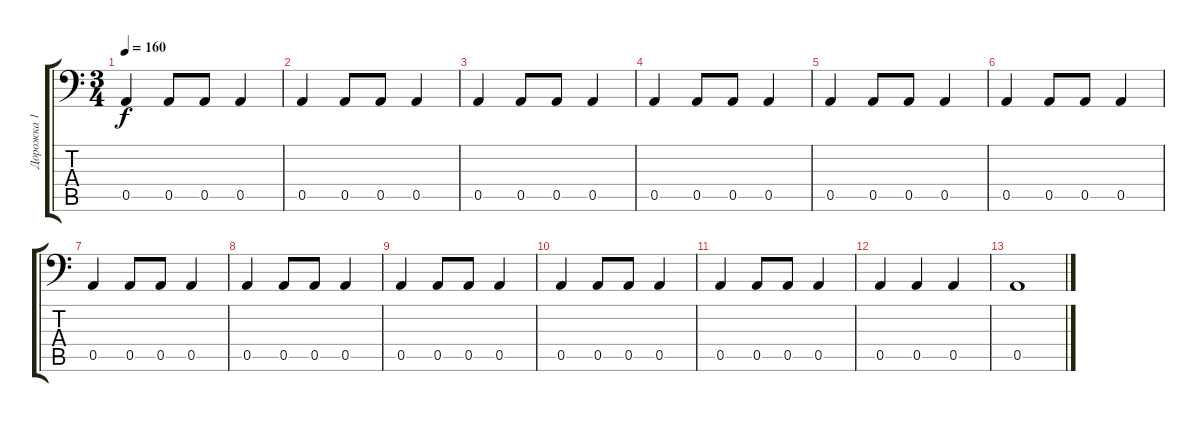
\track ("Дорожка 1" "Дорожка 1") {instrument electricbassfinger}
\staff {score tabs}
\tuning (E3 B2 G2 D2 A1 E1) {hide}
\ts (3 4)
\tempo 160
\clef f4
\ks c
0.5.4{dy f} 0.5.8 0.5.8 0.5.4 |
0.5.4 0.5.8 0.5.8 0.5.4 |
0.5.4 0.5.8 0.5.8 0.5.4 |
0.5.4 0.5.8 0.5.8 0.5.4 |
0.5.4 0.5.8 0.5.8 0.5.4 |
0.5.4 0.5.8 0.5.8 0.5.4 |
0.5.4 0.5.8 0.5.8 0.5.4 |
0.5.4 0.5.8 0.5.8 0.5.4 |
0.5.4 0.5.8 0.5.8 0.5.4 |
0.5.4 0.5.8 0.5.8 0.5.4 |
0.5.4 0.5.8 0.5.8 0.5.4 |
0.5.4 0.5.4 0.5.4 |
0.5.1
